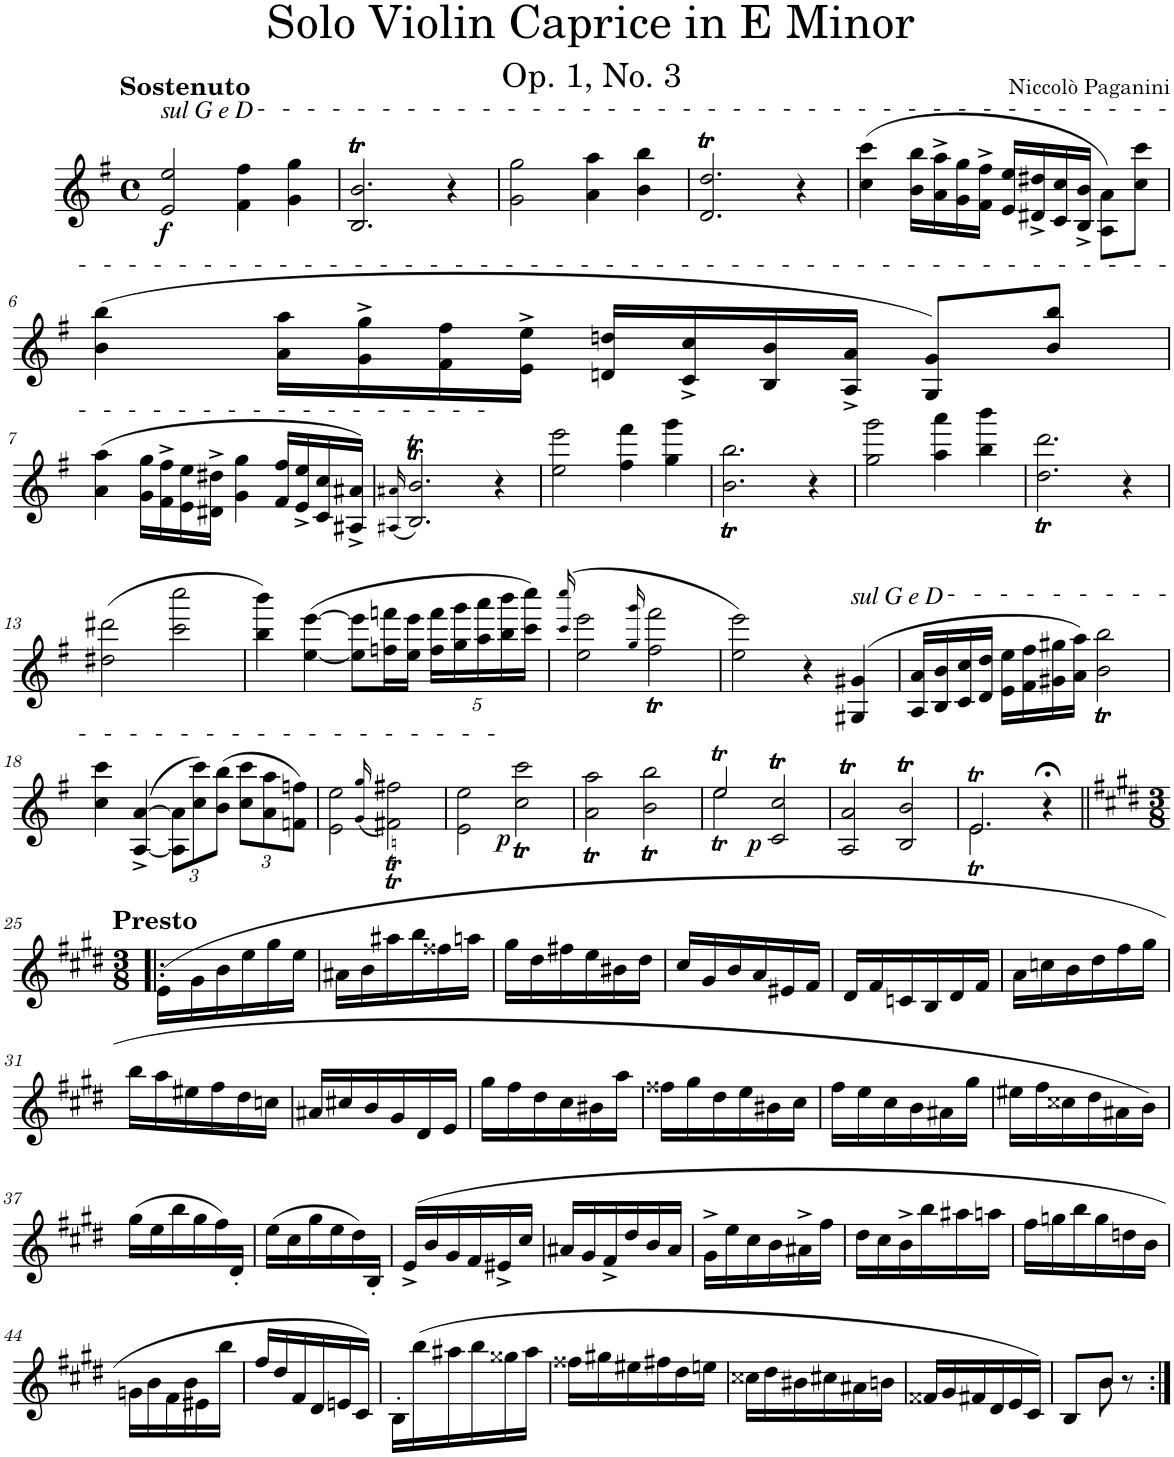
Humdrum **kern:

**kern	**dynam
*part1	*part1
*staff1	*staff1
*I"Violin	*
*I'Vln.	*
*clefG2	*
*k[f#]	*
*M4/4	*
*met(c)	*
=1	=1
!LO:TX:a:B:t=Sostenuto	!
!LO:TX:a:t=sul G e D	!
!	!LO:DY:b
2e/ 2ee/	f
4f#\ 4ff#\	.
4g\ 4gg\	.
=2	=2
*^	*
2.bt/	2.Bt/	.
4r	4ryy	.
*v	*v	*
=3	=3
2g\ 2gg\	.
4a\ 4aa\	.
4b\ 4bb\	.
=4	=4
*^	*
2.ddT/	2.dT/	.
4r	4ryy	.
*v	*v	*
=5	=5
(4cc\ 4ccc\	.
16b\ 16bb\LL	.
16a\^ 16aa\^	.
16g\ 16gg\	.
16f#\^ 16ff#\^JJ	.
16e/ 16ee/LL	.
16d#X/^ 16dd#X/^	.
16c/ 16cc/	.
16B/^ 16b/^JJ	.
8A\ 8a\L)	.
8cc\ 8ccc\J	.
!!LO:LB:g=z
=6	=6
(4b\ 4bb\	.
16a\ 16aa\LL	.
16g\^ 16gg\^	.
16f#\ 16ff#\	.
16e\^ 16ee\^JJ	.
16dn/ 16ddn/LL	.
16c/^ 16cc/^	.
16B/ 16b/	.
16A/^ 16a/^JJ	.
8G/ 8g/L)	.
8b/ 8bb/J	.
!!LO:LB:g=z
=7	=7
(4a\ 4aa\	.
16g\ 16gg\LL	.
16f#\^ 16ff#\^	.
16e\ 16ee\	.
16d#X\^ 16dd#X\^JJ	.
4g\ 4gg\	.
16f#/ 16ff#/LL	.
16e/^ 16ee/^	.
16c/ 16cc/	.
16A#X/^ 16a#X/^JJ)	.
=8	=8
(16qA#X/ 16qa#X/	.
*^	*
2.bt/	2.Bt/)	.
4r	4ryy	.
*v	*v	*
=9	=9
2ee\ 2eee\	.
4ff#\ 4fff#\	.
4gg\ 4ggg\	.
=10	=10
*^	*
2.bbt\	2.bt\	.
4r	4ryy	.
*v	*v	*
=11	=11
2gg\ 2ggg\	.
4aa\ 4aaa\	.
4bb\ 4bbb\	.
=12	=12
*^	*
2.dddT\	2.ddT\	.
4r	4ryy	.
*v	*v	*
!!LO:LB:g=z
=13	=13
(2dd#X\ 2ddd#X\	.
2ccc\ 2cccc\	.
=14	=14
4bb\ 4bbb\)	.
([4ee\ [4eee\	.
8ee\] 8eee\]L	.
16ffn\ 16fffn\L	.
16ee\ 16eee\JJ	.
*Xbrackettup	*
20ff\ 20fff\LL	.
20gg\ 20ggg\	.
20aa\ 20aaa\	.
20bb\ 20bbb\	.
20ccc\ 20cccc\JJ)	.
=15	=15
(>16qccc/ 16qcccc/	.
*^	*
2eee\	2ee\	.
16qgg/ 16qggg/	.	.
2fff#t\	2ff#t\	.
*v	*v	*
=16	=16
2ee\ 2eee\)	.
4r	.
!LO:TX:a:t=sul G e D	!
(>4G#X/ 4g#X/	.
=17	=17
*^	*
16A/ 16a/LL	2ryy	.
16B/ 16b/	.	.
16c/ 16cc/	.	.
16d/ 16dd/JJ	.	.
16e\ 16ee\LL	.	.
16f#\ 16ff#\	.	.
16g#X\ 16gg#X\	.	.
16a\ 16aa\JJ)	.	.
2bbt\	2bt\	.
*v	*v	*
!!LO:LB:g=z
=18	=18
4cc\ 4ccc\	.
([4A/^ [4a/^	.
12A\] 12a\]L	.
12cc\ 12ccc\)	.
(12b\ 12bb\J	.
12cc\ 12ccc\L	.
12a\ 12aa\	.
12fn\ 12ffn\J)	.
=19	=19
*^	*
2ee\	2e\	.
(16qg/ 16qgg/	.	.
2ff#Xt\	2f#Xt\)	.
=20	=20	=20
2ee\	2e\	.
!	!	!LO:DY:b
2cccT\	2ccT\	p
=21	=21	=21
2aaT\	2aT\	.
2bbt\	2bt\	.
=22	=22	=22
2eeT/	2eeT\	.
!	!	!LO:DY:b
2ccT/	2cT/	p
=23	=23	=23
2aT/	2AT/	.
2bt/	2Bt/	.
=24	=24	=24
2.eT/	2.eT\	.
4r;<	4ryy	.
*v	*v	*
!!LO:LB:g=z
=25!|:	=25!|:
*k[f#c#g#d#]	*
*M3/8	*
*^	*
!LO:TX:a:B:t=Presto	!	!
*v	*v	*
(16e\LL	.
16g#\	.
16b\	.
16ee\	.
16gg#\	.
16ee\JJ	.
=26	=26
16a#X\LL	.
16b\	.
16aa#X\	.
16bb\	.
16ff##X\	.
16aan\JJ	.
=27	=27
16gg#\LL	.
16dd#\	.
16ff#X\	.
16ee\	.
16b#X\	.
16dd#\JJ	.
=28	=28
16cc#/LL	.
16g#/	.
16b/	.
16a/	.
16e#X/	.
16f#/JJ	.
=29	=29
16d#/LL	.
16f#/	.
16cn/	.
16B/	.
16d#/	.
16f#/JJ	.
=30	=30
16a\LL	.
16ccn\	.
16b\	.
16dd#\	.
16ff#\	.
16gg#\JJ	.
!!LO:LB:g=z
=31	=31
16bb\LL	.
16aa\	.
16ee#X\	.
16ff#\	.
16dd#\	.
16ccn\JJ	.
=32	=32
16a#X/LL	.
16cc#X/	.
16b/	.
16g#/	.
16d#/	.
16e/JJ	.
=33	=33
16gg#\LL	.
16ff#\	.
16dd#\	.
16cc#\	.
16b#X\	.
16aa\JJ	.
=34	=34
16ff##X\LL	.
16gg#\	.
16dd#\	.
16ee\	.
16b#X\	.
16cc#\JJ	.
=35	=35
16ff#\LL	.
16ee\	.
16cc#\	.
16b\	.
16a#X\	.
16gg#\JJ	.
=36	=36
16ee#X\LL	.
16ff#\	.
16cc##X\	.
16dd#\	.
16a#X\	.
16b\JJ)	.
!!LO:LB:g=z
=37	=37
(16gg#\LL	.
16ee\	.
16bb\	.
16gg#\	.
16ff#\)	.
16d#'/JJ	.
=38	=38
(16ee\LL	.
16cc#\	.
16gg#\	.
16ee\	.
16dd#\)	.
16B'/JJ	.
=39	=39
(16e^/LL	.
16b/	.
16g#/	.
16f#/	.
16e#X^/	.
16cc#/JJ	.
=40	=40
16a#X/LL	.
16g#/	.
16f#^/	.
16dd#/	.
16b/	.
16a#/JJ	.
=41	=41
16g#^\LL	.
16ee\	.
16cc#\	.
16b\	.
16a#X^\	.
16ff#\JJ	.
=42	=42
16dd#\LL	.
16cc#\	.
16b^\	.
16bb\	.
16aa#X\	.
16aan\JJ	.
=43	=43
16ff#\LL	.
16ggn\	.
16bb\	.
16gg\	.
16ddn\	.
16b\JJ	.
!!LO:LB:g=z
=44	=44
16gn\LL	.
16b\	.
16f#\	.
16b\	.
16e#X\	.
16bb\JJ	.
=45	=45
16ff#/LL	.
16dd#/	.
16f#/	.
16d#/	.
16en/	.
16c#/JJ)	.
=46	=46
16B'\LL	.
(16bb\	.
16aa#X\	.
16bb\	.
16gg##X\	.
16aa#\JJ	.
=47	=47
16ff##X\LL	.
16gg#X\	.
16ee#X\	.
16ff#X\	.
16dd#\	.
16een\JJ	.
=48	=48
16cc##X\LL	.
16dd#\	.
16b#X\	.
16cc#X\	.
16a#X\	.
16bn\JJ	.
=49	=49
16f##X/LL	.
16g#/	.
16f#X/	.
16d#/	.
16e/	.
16c#/JJ)	.
=50	=50
*^	*
8B/L	8ryy	.
8b/J	8b\	.
8r	8ryy	.
*v	*v	*
=:|!	=:|!
*-	*-
